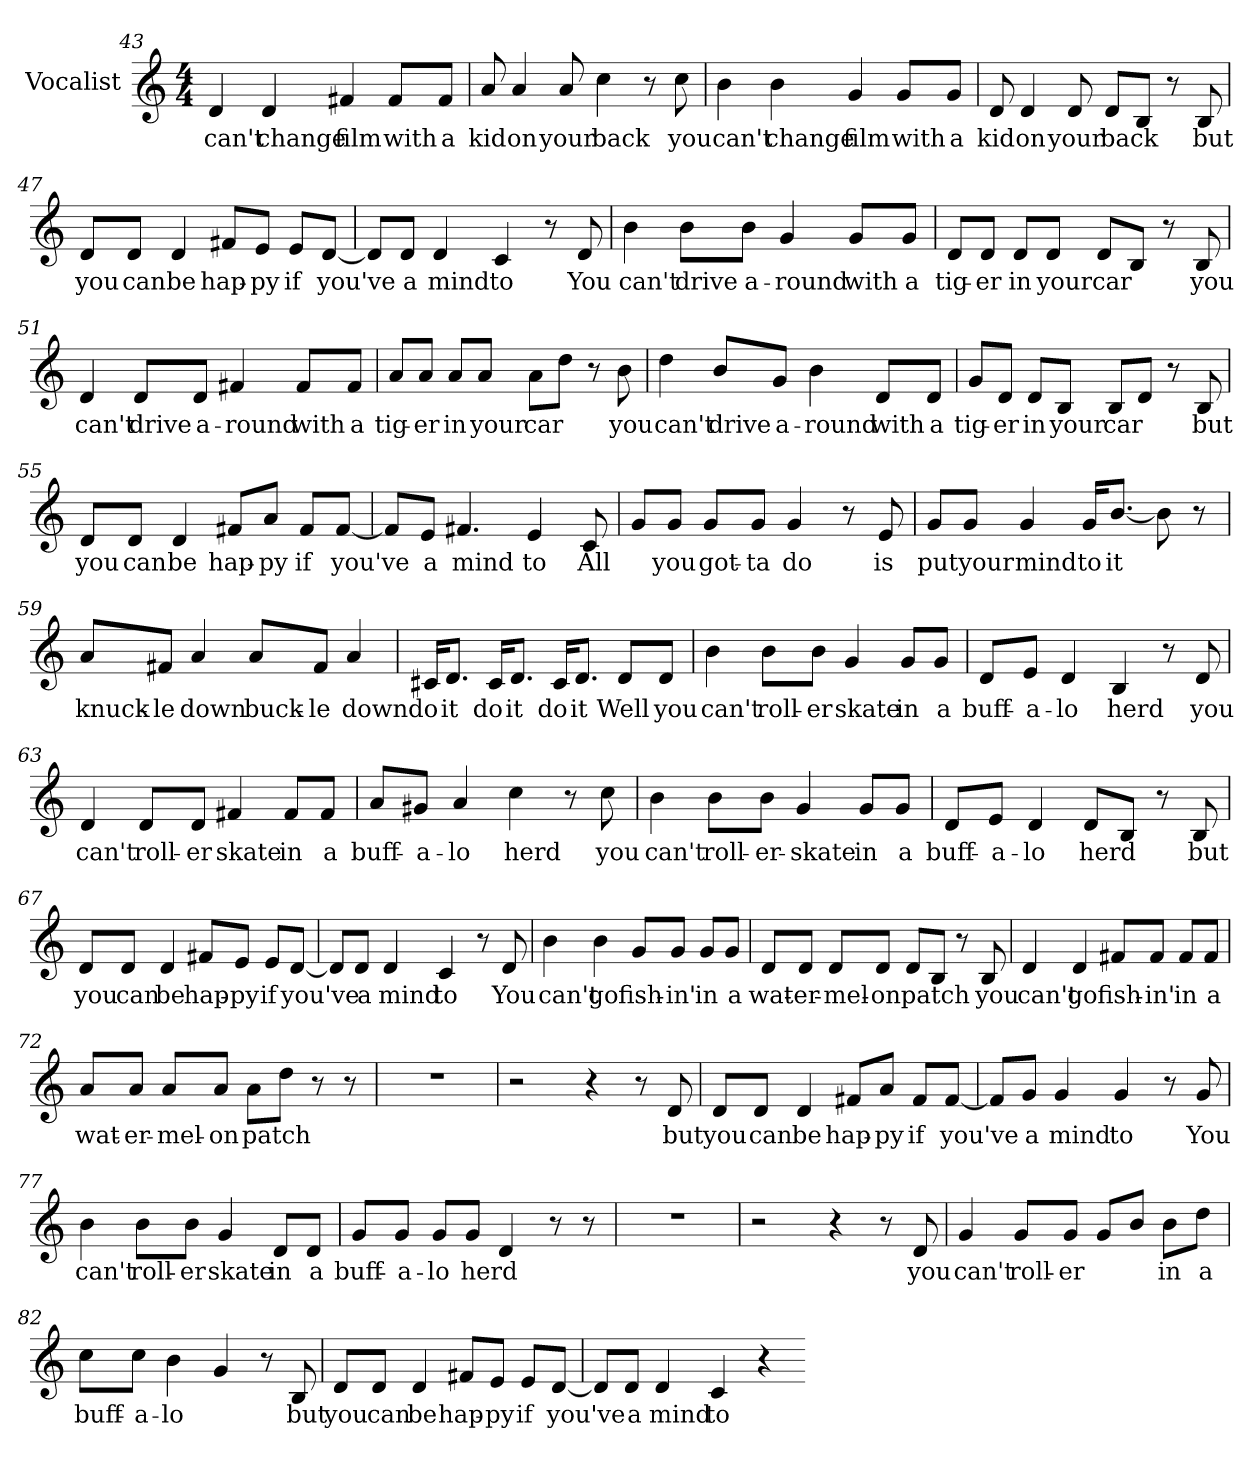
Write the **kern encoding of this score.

**kern	**text
*part1	*part1
*staff1	*staff1
*I"Vocalist	*
*clefG2	*
*M4/4	*
=43	=43
4d	can't
4d	change
4f#X	film
8f#/L	with
8f#/J	a
=44	=44
8a	kid
4a	on
8a	your
4cc	back
8r	.
8cc	you
=45	=45
4b	can't
4b	change
4g	film
8g/L	with
8g/J	a
=46	=46
8d	kid
4d	on
8d	your
8d/L	back
8B/J	_
8r	.
8B	but
=47	=47
8d/L	you
8d/J	can
4d	be
8f#X/L	hap-
8e/J	-py
8e/L	if
[8d/J	you've
=48	=48
8d/L]	_
8d/J	a
4d	mind
4c	to
8r	.
8d	You
=49	=49
4b	can't
8b\L	drive
8b\J	a-
4g	-round
8g/L	with
8g/J	a
=50	=50
8d/L	tig-
8d/J	-er
8d/L	in
8d/J	your
8d/L	car
8B/J	_
8r	.
8B	you
=51	=51
4d	can't
8d/L	drive
8d/J	a-
4f#X	-round
8f#/L	with
8f#/J	a
=52	=52
8a/L	tig-
8a/J	-er
8a/L	in
8a/J	your
8a\L	car
8dd\J	_
8r	.
8b	you
=53	=53
4dd	can't
8b/L	drive
8g/J	a-
4b	-round
8d/L	with
8d/J	a
=54	=54
8g/L	tig-
8d/J	-er
8d/L	in
8B/J	your
8B/L	car
8d/J	_
8r	.
8B	but
=55	=55
8d/L	you
8d/J	can
4d	be
8f#X/L	hap-
8a/J	-py
8f#/L	if
[8f#/J	you've
=56	=56
8f#/L]	_
8e/J	a
4.f#X	mind
4e	to
8c	All
=57	=57
8g/L	_
8g/J	you
8g/L	got-
8g/J	-ta
4g	do
8r	.
8e	is
=58	=58
8g/L	put
8g/J	your
4g	mind
16g/KL	to
[8.b/J	it
8b]	_
8r	.
=59	=59
8a/L	knuck-
8f#X/J	-le
4a	down
8a/L	buck-
8f#/J	-le
4a	down
=60	=60
16c#X/KL	do
8.d/J	it
16c#/KL	do
8.d/J	it
16c#/KL	do
8.d/J	it
8d/L	Well
8d/J	you
=61	=61
4b	can't
8b\L	roll-
8b\J	-er
4g	skate
8g/L	in
8g/J	a
=62	=62
8d/L	buff-
8e/J	-a-
4d	-lo
4B	herd
8r	.
8d	you
=63	=63
4d	can't
8d/L	roll-
8d/J	-er
4f#X	skate
8f#/L	in
8f#/J	a
=64	=64
8a/L	buff-
8g#X/J	-a-
4a	-lo
4cc	herd
8r	.
8cc	you
=65	=65
4b	can't
8b\L	roll-
8b\J	-er-
4g	-skate
8g/L	in
8g/J	a
=66	=66
8d/L	buff-
8e/J	-a-
4d	-lo
8d/L	herd
8B/J	_
8r	.
8B	but
=67	=67
8d/L	you
8d/J	can
4d	be
8f#X/L	hap-
8e/J	-py
8e/L	if
[8d/J	you've
=68	=68
8d/L]	_
8d/J	a
4d	mind
4c	to
8r	.
8d	You
=69	=69
4b	can't
4b	go
8g/L	fish-
8g/J	-in'
8g/L	in
8g/J	a
=70	=70
8d/L	wat-
8d/J	-er-
8d/L	-mel-
8d/J	-on
8d/L	patch
8B/J	_
8r	.
8B	you
=71	=71
4d	can't
4d	go
8f#X/L	fish-
8f#/J	-in'
8f#/L	in
8f#/J	a
=72	=72
8a/L	wat-
8a/J	-er-
8a/L	-mel-
8a/J	-on
8a\L	patch
8dd\J	_
8r	.
8r	.
=73	=73
1r	.
=74	=74
2r	.
4r	.
8r	.
8d	but
=75	=75
8d/L	you
8d/J	can
4d	be
8f#X/L	hap-
8a/J	-py
8f#/L	if
[8f#/J	you've
=76	=76
8f#/L]	_
8g/J	a
4g	mind
4g	to
8r	.
8g	You
=77	=77
4b	can't
8b\L	roll-
8b\J	-er
4g	skate
8d/L	in
8d/J	a
=78	=78
8g/L	buff-
8g/J	-a-
8g/L	-lo
8g/J	herd
4d	_
8r	.
8r	.
=79	=79
1r	.
=80	=80
2r	.
4r	.
8r	.
8d	you
=81	=81
4g	can't
8g/L	roll-
8g/J	-er-
8g/L	_
8b/J	_
8b\L	in
8dd\J	a
=82	=82
8cc\L	buff-
8cc\J	-a-
4b	-lo
4g	_
8r	.
8B	but
=83	=83
8d/L	you
8d/J	can
4d	be
8f#X/L	hap-
8e/J	-py
8e/L	if
[8d/J	you've
=84	=84
8d/L]	_
8d/J	a
4d	mind
4c	to
4r	.
=-	=-
*-	*-
